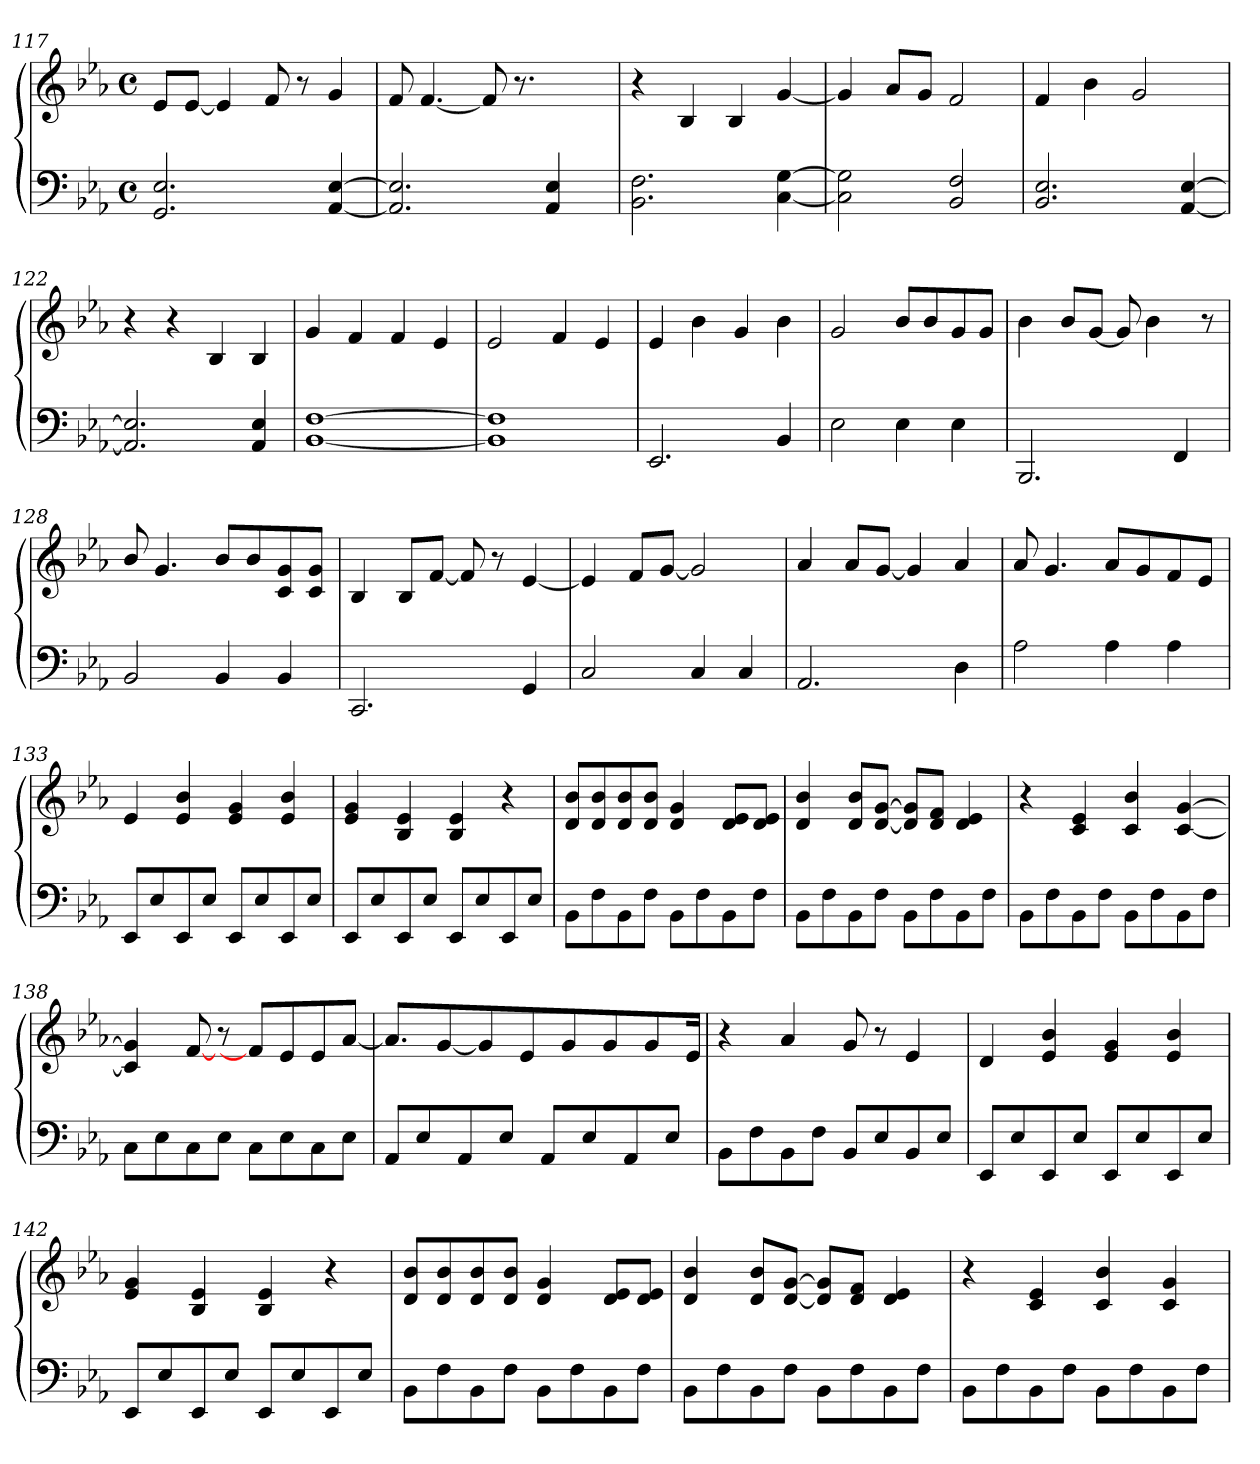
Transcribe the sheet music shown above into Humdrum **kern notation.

**kern	**kern
*part1	*part1
*staff2	*staff1
*clefF4	*clefG2
*k[b-e-a-]	*k[b-e-a-]
*M4/4	*M4/4
*met(c)	*met(c)
=117	=117
2.GG/ 2.E-/	8e-/L
.	[8e-/J
.	4e-/]
.	8f/
.	8r
[4AA-/ [4E-/	4g/
!!LO:LB:g=z
=118	=118
2.AA-]/ 2.E-]/	8f/
.	[4.f/
.	8f/]
.	8.r
4AA-/ 4E-/	.
.	16ryy
.	8ryy
=119	=119
2.BB-\ 2.F\	4r
.	4B-/
.	4B-/
[4C\ [4G\	[4g/
=120	=120
2C]\ 2G]\	4g/]
.	8a-/L
.	8g/J
2BB-/ 2F/	2f/
=121	=121
2.BB-/ 2.E-/	4f/
.	4b-\
.	2g/
[4AA-/ [4E-/	.
=122	=122
2.AA-]/ 2.E-]/	4r
.	4r
.	4B-/
4AA-/ 4E-/	4B-/
=123	=123
[1BB- [1F	4g/
.	4f/
.	4f/
.	4e-/
=124	=124
1BB-] 1F]	2e-/
.	4f/
.	4e-/
=125	=125
2.EE-/	4e-/
.	4b-\
.	4g/
4BB-/	4b-\
!!LO:LB:g=z
=126	=126
2E-\	2g/
4E-\	8b-/L
.	8b-/
4E-\	8g/
.	8g/J
=127	=127
2.BBB-/	4b-\
.	8b-/L
.	[8g/J
.	8g/]
.	4b-\
4FF/	.
.	8r
=128	=128
2BB-/	8b-/
.	4.g/
4BB-/	8b-/L
.	8b-/
4BB-/	8c/ 8g/
.	8c/ 8g/J
=129	=129
2.CC/	4B-/
.	8B-/L
.	[8f/J
.	8f/]
.	8r
4GG/	[4e-/
=130	=130
2C/	4e-/]
.	8f/L
.	[8g/J
4C/	2g/]
4C/	.
=131	=131
2.AA-/	4a-/
.	8a-/L
.	[8g/J
.	4g/]
4D\	4a-/
!!LO:LB:g=z
=132	=132
2A-\	8a-/
.	4.g/
4A-\	8a-/L
.	8g/
4A-\	8f/
.	8e-/J
=133	=133
8EE-/L	4e-/
8E-/	.
8EE-/	4e-/ 4b-/
8E-/J	.
8EE-/L	4e-/ 4g/
8E-/	.
8EE-/	4e-/ 4b-/
8E-/J	.
=134	=134
8EE-/L	4e-/ 4g/
8E-/	.
8EE-/	4B-/ 4e-/
8E-/J	.
8EE-/L	4B-/ 4e-/
8E-/	.
8EE-/	4r
8E-/J	.
=135	=135
8BB-\L	8d/ 8b-/L
8F\	8d/ 8b-/
8BB-\	8d/ 8b-/
8F\J	8d/ 8b-/J
8BB-\L	4d/ 4g/
8F\	.
8BB-\	8d/ 8e-/L
8F\J	8d/ 8e-/J
=136	=136
8BB-\L	4d/ 4b-/
8F\	.
8BB-\	8d/ 8b-/L
8F\J	[8d/ [8g/J
8BB-\L	8d]/ 8g]/L
8F\	8d/ 8f/J
8BB-\	4d/ 4e-/
8F\J	.
!!LO:LB:g=z
=137	=137
8BB-\L	4r
8F\	.
8BB-\	4c/ 4e-/
8F\J	.
8BB-\L	4c/ 4b-/
8F\	.
8BB-\	[4c/ [4g/
8F\J	.
=138	=138
8C\L	4c]/ 4g]/
8E-\	.
8C\	[8f/
8E-\J	8r
8C\L	8f/L]
8E-\	8e-/
8C\	8e-/
8E-\J	[8a-/J
=139	=139
8AA-/L	8.a-/L]
8E-/	.
.	[8g/
8AA-/	.
.	8g/]
8E-/J	.
.	8e-/
8AA-/L	.
.	8g/
8E-/	.
.	8g/
8AA-/	.
.	8g/
8E-/J	.
.	16e-/Jk
=140	=140
8BB-\L	4r
8F\	.
8BB-\	4a-/
8F\J	.
8BB-/L	8g/
8E-/	8r
8BB-/	4e-/
8E-/J	.
=141	=141
8EE-/L	4d/
8E-/	.
8EE-/	4e-/ 4b-/
8E-/J	.
8EE-/L	4e-/ 4g/
8E-/	.
8EE-/	4e-/ 4b-/
8E-/J	.
!!LO:LB:g=z
=142	=142
8EE-/L	4e-/ 4g/
8E-/	.
8EE-/	4B-/ 4e-/
8E-/J	.
8EE-/L	4B-/ 4e-/
8E-/	.
8EE-/	4r
8E-/J	.
=143	=143
8BB-\L	8d/ 8b-/L
8F\	8d/ 8b-/
8BB-\	8d/ 8b-/
8F\J	8d/ 8b-/J
8BB-\L	4d/ 4g/
8F\	.
8BB-\	8d/ 8e-/L
8F\J	8d/ 8e-/J
=144	=144
8BB-\L	4d/ 4b-/
8F\	.
8BB-\	8d/ 8b-/L
8F\J	[8d/ [8g/J
8BB-\L	8d]/ 8g]/L
8F\	8d/ 8f/J
8BB-\	4d/ 4e-/
8F\J	.
=145	=145
8BB-\L	4r
8F\	.
8BB-\	4c/ 4e-/
8F\J	.
8BB-\L	4c/ 4b-/
8F\	.
8BB-\	4c/ 4g/
8F\J	.
=	=
*-	*-
